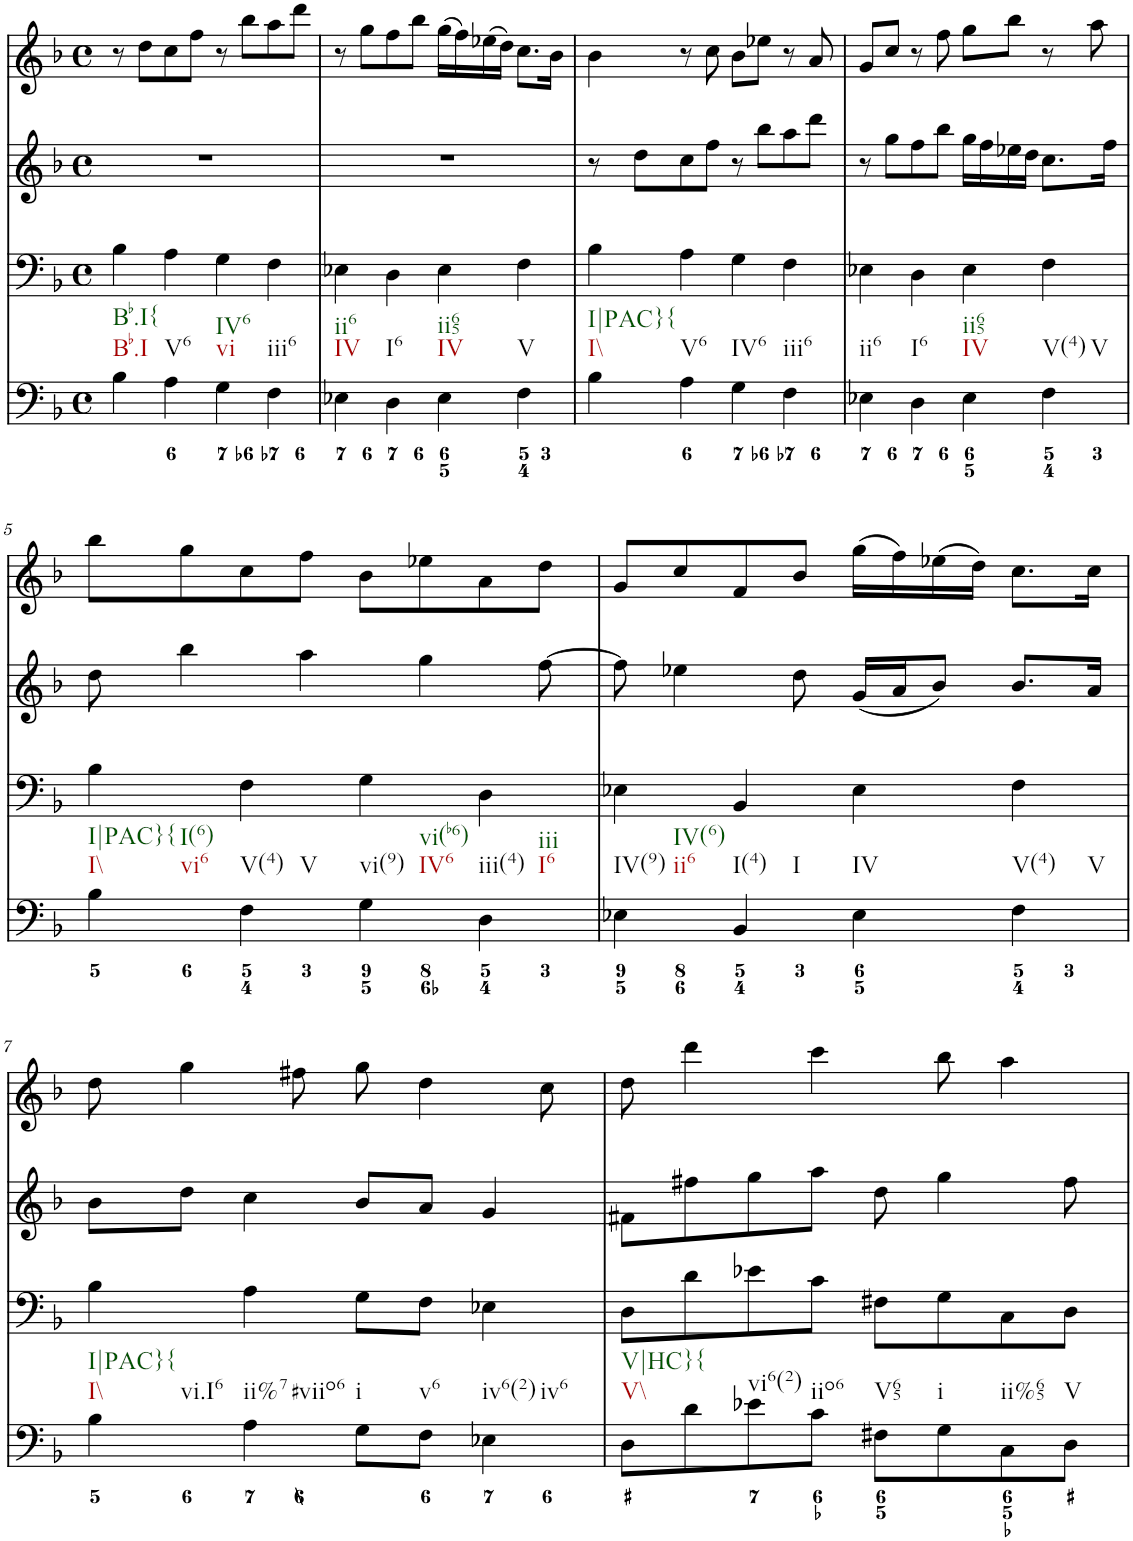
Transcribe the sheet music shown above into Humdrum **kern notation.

**kern	**kern	**kern	**kern
*part4	*part3	*part2	*part1
*staff4	*staff3	*staff2	*staff1
*I"Piano	*I"Piano	*I"Piano	*I"Piano
*I'Pno	*I'Pno	*I'Pno	*I'Pno
*clefF4	*clefF4	*clefG2	*clefG2
*k[b-]	*k[b-]	*k[b-]	*k[b-]
*F:	*F:	*F:	*F:
*M4/4	*M4/4	*M4/4	*M4/4
*met(c)	*met(c)	*met(c)	*met(c)
=1	=1	=1	=1
!LO:TX:b:t=Bb.I	!	!	!
!LO:TX:b:t=Bb.I{	!	!	!
4B-\	4B-\	1r	8r
.	.	.	8dd\L
!LO:TX:b:t=V6	!	!	!
4A\	4A\	.	8cc\
.	.	.	8ff\J
!LO:TX:b:t=vi	!	!	!
!LO:TX:b:t=IV6	!	!	!
4G\	4G\	.	8r
.	.	.	8bb-\L
!LO:TX:b:t=iii6	!	!	!
4F\	4F\	.	8aa\
.	.	.	8ddd\J
=2	=2	=2	=2
!LO:TX:b:t=IV	!	!	!
!LO:TX:b:t=ii6	!	!	!
4E-X\	4E-X\	1r	8r
.	.	.	8gg\L
!LO:TX:b:t=I6	!	!	!
4D\	4D\	.	8ff\
.	.	.	8bb-\J
!LO:TX:b:t=IV	!	!	!
!LO:TX:b:t=ii65	!	!	!
4E-\	4E-\	.	(16gg\LL
.	.	.	16ff\)
.	.	.	(16ee-X\
.	.	.	16dd\JJ)
!LO:TX:b:t=V	!	!	!
4F\	4F\	.	8.cc\L
.	.	.	16b-\Jk
=3	=3	=3	=3
!LO:TX:b:t=I\\	!	!	!
!LO:TX:b:t=I|PAC}{	!	!	!
4B-\	4B-\	8r	4b-\
.	.	8dd\L	.
!LO:TX:b:t=V6	!	!	!
4A\	4A\	8cc\	8r
.	.	8ff\J	8cc\
!LO:TX:b:t=IV6	!	!	!
4G\	4G\	8r	8b-\L
.	.	8bb-\L	8ee-X\J
!LO:TX:b:t=iii6	!	!	!
4F\	4F\	8aa\	8r
.	.	8ddd\J	8a/
=4	=4	=4	=4
!LO:TX:b:t=ii6	!	!	!
4E-X\	4E-X\	8r	8g/L
.	.	8gg\L	8cc/J
!LO:TX:b:t=I6	!	!	!
4D\	4D\	8ff\	8r
.	.	8bb-\J	8ff\
!LO:TX:b:t=IV	!	!	!
!LO:TX:b:t=ii65	!	!	!
4E-\	4E-\	16gg\LL	8gg\L
.	.	16ff\	.
.	.	16ee-X\	8bb-\J
.	.	16dd\JJ	.
!LO:TX:b:t=V(4)	!	!	!
!LO:TX:b:t=V	!	!	!
4F\	4F\	8.cc\L	8r
.	.	.	8aa\
.	.	16ff\Jk	.
!!LO:LB:g=z
=5	=5	=5	=5
!LO:TX:b:t=I\\	!	!	!
!LO:TX:b:t=I|PAC}{	!	!	!
!LO:TX:b:t=vi6	!	!	!
!LO:TX:b:t=I(6)	!	!	!
4B-\	4B-\	8dd\	8bb-\L
.	.	4bb-\	8gg\
!LO:TX:b:t=V(4)	!	!	!
!LO:TX:b:t=V	!	!	!
4F\	4F\	.	8cc\
.	.	4aa\	8ff\J
!LO:TX:b:t=vi(9)	!	!	!
!LO:TX:b:t=IV6	!	!	!
!LO:TX:b:t=vi(b6)	!	!	!
4G\	4G\	.	8b-\L
.	.	4gg\	8ee-X\
!LO:TX:b:t=iii(4)	!	!	!
!LO:TX:b:t=I6	!	!	!
!LO:TX:b:t=iii	!	!	!
4D\	4D\	.	8a\
.	.	[8ff\	8dd\J
=6	=6	=6	=6
!LO:TX:b:t=IV(9)	!	!	!
!LO:TX:b:t=ii6	!	!	!
!LO:TX:b:t=IV(6)	!	!	!
4E-X\	4E-X\	8ff\]	8g/L
.	.	4ee-X\	8cc/
!LO:TX:b:t=I(4)	!	!	!
!LO:TX:b:t=I	!	!	!
4BB-/	4BB-/	.	8f/
.	.	8dd\	8b-/J
!LO:TX:b:t=IV	!	!	!
4E-\	4E-\	(16g/LL	(16gg\LL
.	.	16a/J	16ff\)
.	.	8b-/J)	(16ee-X\
.	.	.	16dd\JJ)
!LO:TX:b:t=V(4)	!	!	!
!LO:TX:b:t=V	!	!	!
4F\	4F\	8.b-/L	8.cc\L
.	.	16a/Jk	16cc\Jk
!!LO:LB:g=z
=7	=7	=7	=7
!LO:TX:b:t=I\\	!	!	!
!LO:TX:b:t=I|PAC}{	!	!	!
!LO:TX:b:t=vi.I6	!	!	!
4B-\	4B-\	8b-\L	8dd\
.	.	8dd\J	4gg\
!LO:TX:b:t=ii%7	!	!	!
!LO:TX:b:t=#viio6	!	!	!
4A\	4A\	4cc\	.
.	.	.	8ff#X\
!LO:TX:b:t=i	!	!	!
8G\L	8G\L	8b-/L	8gg\
!LO:TX:b:t=v6	!	!	!
8F\J	8F\J	8a/J	4dd\
!LO:TX:b:t=iv6(2)	!	!	!
!LO:TX:b:t=iv6	!	!	!
4E-X\	4E-X\	4g/	.
.	.	.	8cc\
=8	=8	=8	=8
!LO:TX:b:t=V\\	!	!	!
!LO:TX:b:t=V|HC}{	!	!	!
8D\L	8D\L	8f#X\L	8dd\
8d\	8d\	8ff#X\	4ddd\
!LO:TX:b:t=vi6(2)	!	!	!
8e-X\	8e-X\	8gg\	.
!LO:TX:b:t=iio6	!	!	!
8c\J	8c\J	8aa\J	4ccc\
!LO:TX:b:t=V65	!	!	!
8F#X\L	8F#X\L	8dd\	.
!LO:TX:b:t=i	!	!	!
8G\	8G\	4gg\	8bb-\
!LO:TX:b:t=ii%65	!	!	!
8C\	8C\	.	4aa\
!LO:TX:b:t=V	!	!	!
8D\J	8D\J	8ff#\	.
=	=	=	=
*-	*-	*-	*-
